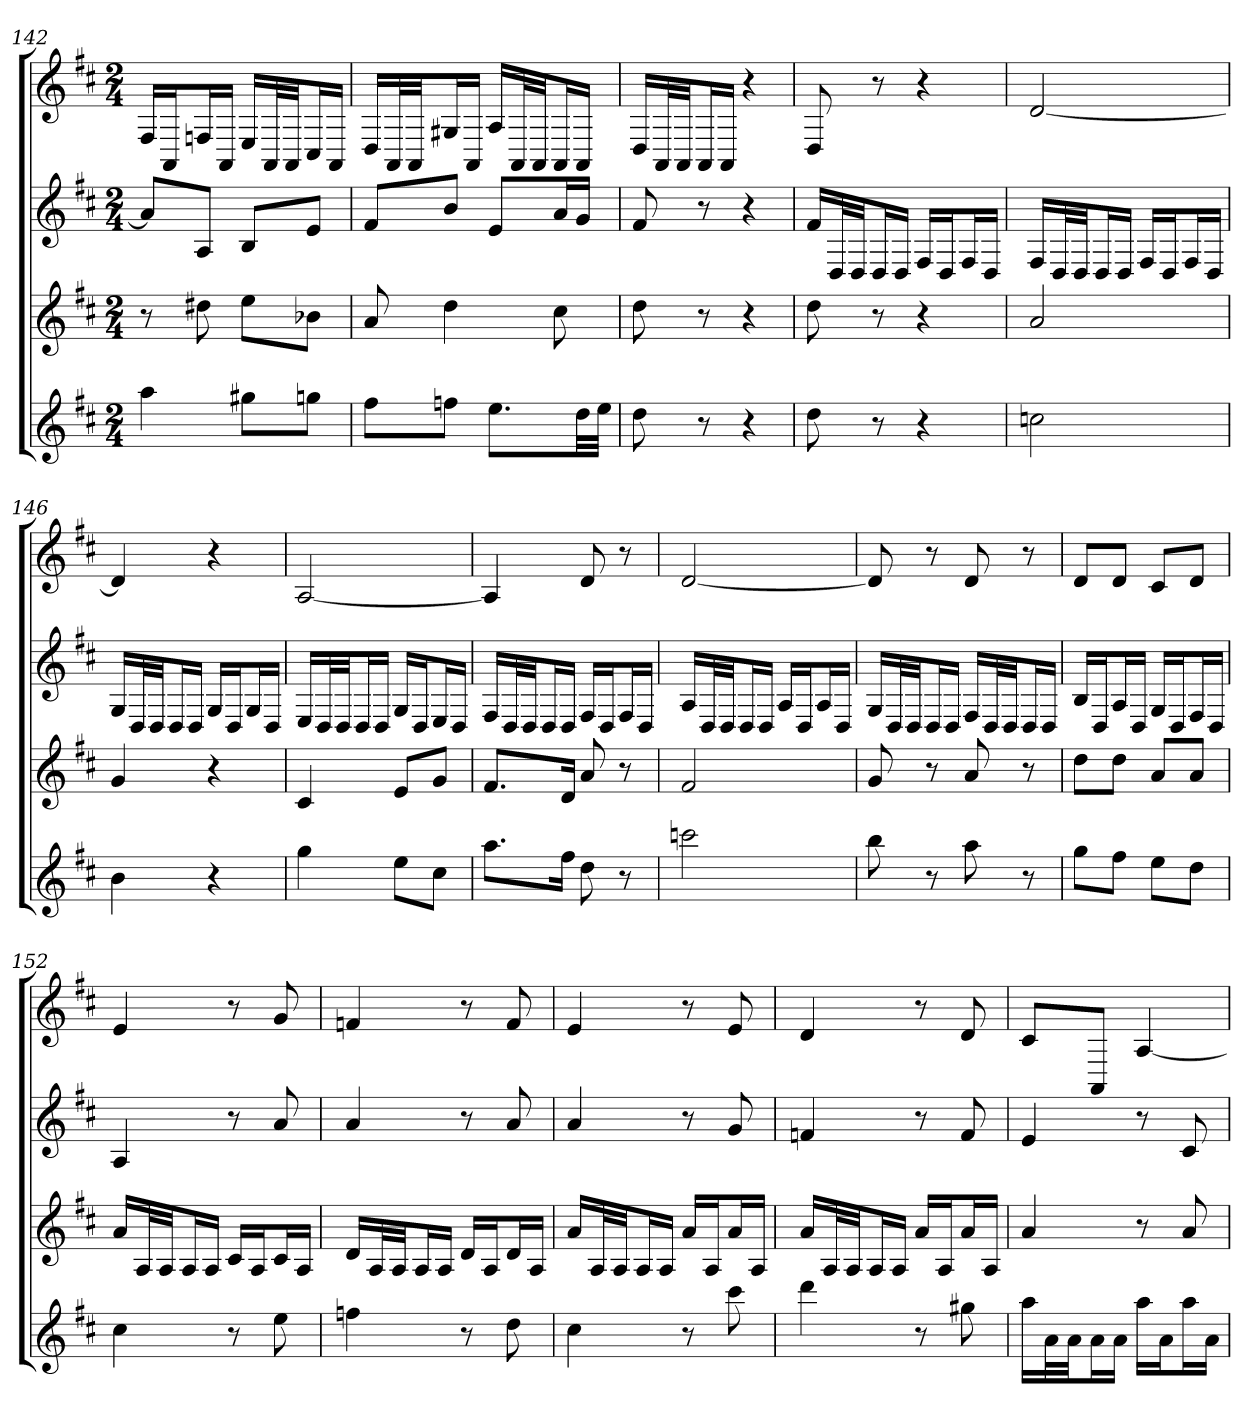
**kern	**kern	**kern	**kern
*part4	*part3	*part2	*part1
*staff4	*staff3	*staff2	*staff1
*k[f#c#]	*k[f#c#]	*k[f#c#]	*k[f#c#]
*D:	*D:	*D:	*D:
*M2/4	*M2/4	*M2/4	*M2/4
=142	=142	=142	=142
4aa	8r	8aL]	16F#LL
.	.	.	16AAJ
.	8dd#X	8AJ	16FnL
.	.	.	16AAJJ
8gg#XL	8eeL	8BL	16ELL
.	.	.	32AAL
.	.	.	32AAJJ
8ggnJ	8b-XJ	8eJ	16C#L
.	.	.	16AAJJ
=143	=143	=143	=143
8ff#L	8a	8f#L	16DLL
.	.	.	32AAL
.	.	.	32AAJJ
8ffnJ	4dd	8bJ	16G#XL
.	.	.	16AAJJ
8.eeL	.	8eL	16ALL
.	.	.	32AAL
.	.	.	32AAJJ
.	8cc#	16aL	16AAL
32ddLL	.	16gJJ	16AAJJ
32eeJJJ	.	.	.
=144a	=144a	=144a	=144a
8dd	8dd	8f#	16DLL
.	.	.	32AAL
.	.	.	32AAJJ
8r	8r	8r	16AAL
.	.	.	16AAJJ
4r	4r	4r	4r
=144b	=144b	=144b	=144b
8dd	8dd	16f#LL	8D
.	.	32DL	.
.	.	32DJJ	.
8r	8r	16DL	8r
.	.	16DJJ	.
4r	4r	16F#LL	4r
.	.	16DJ	.
.	.	16F#L	.
.	.	16DJJ	.
=145	=145	=145	=145
2ccn	2a	16F#LL	[2d
.	.	32DL	.
.	.	32DJJ	.
.	.	16DL	.
.	.	16DJJ	.
.	.	16F#LL	.
.	.	16DJ	.
.	.	16F#L	.
.	.	16DJJ	.
=146	=146	=146	=146
4b	4g	16GLL	4d]
.	.	32DL	.
.	.	32DJJ	.
.	.	16DL	.
.	.	16DJJ	.
4r	4r	16GLL	4r
.	.	16DJ	.
.	.	16GL	.
.	.	16DJJ	.
=147	=147	=147	=147
4gg	4c#	16ELL	[2A
.	.	32DL	.
.	.	32DJJ	.
.	.	16DL	.
.	.	16DJJ	.
8eeL	8eL	16GLL	.
.	.	16DJ	.
8cc#J	8gJ	16EL	.
.	.	16DJJ	.
=148	=148	=148	=148
8.aaL	8.f#L	16F#LL	4A]
.	.	32DL	.
.	.	32DJJ	.
.	.	16DL	.
16ff#Jk	16dJk	16DJJ	.
8dd	8a	16F#LL	8d
.	.	16DJ	.
8r	8r	16F#L	8r
.	.	16DJJ	.
=149	=149	=149	=149
2cccn	2f#	16ALL	[2d
.	.	32DL	.
.	.	32DJJ	.
.	.	16DL	.
.	.	16DJJ	.
.	.	16ALL	.
.	.	16DJ	.
.	.	16AL	.
.	.	16DJJ	.
=150	=150	=150	=150
8bb	8g	16GLL	8d]
.	.	32DL	.
.	.	32DJJ	.
8r	8r	16DL	8r
.	.	16DJJ	.
8aa	8a	16F#LL	8d
.	.	32DL	.
.	.	32DJJ	.
8r	8r	16DL	8r
.	.	16DJJ	.
=151	=151	=151	=151
8ggL	8ddL	16BLL	8dL
.	.	16DJ	.
8ff#J	8ddJ	16AL	8dJ
.	.	16DJJ	.
8eeL	8aL	16GLL	8c#L
.	.	16DJ	.
8ddJ	8aJ	16F#L	8dJ
.	.	16DJJ	.
=152	=152	=152	=152
4cc#	16aLL	4A	4e
.	32AL	.	.
.	32AJJ	.	.
.	16AL	.	.
.	16AJJ	.	.
8r	16c#LL	8r	8r
.	16AJ	.	.
8ee	16c#L	8a	8g
.	16AJJ	.	.
=153	=153	=153	=153
4ffn	16dLL	4a	4fn
.	32AL	.	.
.	32AJJ	.	.
.	16AL	.	.
.	16AJJ	.	.
8r	16dLL	8r	8r
.	16AJ	.	.
8dd	16dL	8a	8f
.	16AJJ	.	.
=154	=154	=154	=154
4cc#	16aLL	4a	4e
.	32AL	.	.
.	32AJJ	.	.
.	16AL	.	.
.	16AJJ	.	.
8r	16aLL	8r	8r
.	16AJ	.	.
8ccc#	16aL	8g	8e
.	16AJJ	.	.
=155	=155	=155	=155
4ddd	16aLL	4fn	4d
.	32AL	.	.
.	32AJJ	.	.
.	16AL	.	.
.	16AJJ	.	.
8r	16aLL	8r	8r
.	16AJ	.	.
8gg#X	16aL	8f	8d
.	16AJJ	.	.
=156	=156	=156	=156
16aaLL	4a	4e	8c#L
32aL	.	.	.
32aJJ	.	.	.
16aL	.	.	8AAJ
16aJJ	.	.	.
16aaLL	8r	8r	[4A
16aJ	.	.	.
16aaL	8a	8c#	.
16aJJ	.	.	.
=	=	=	=
*-	*-	*-	*-
